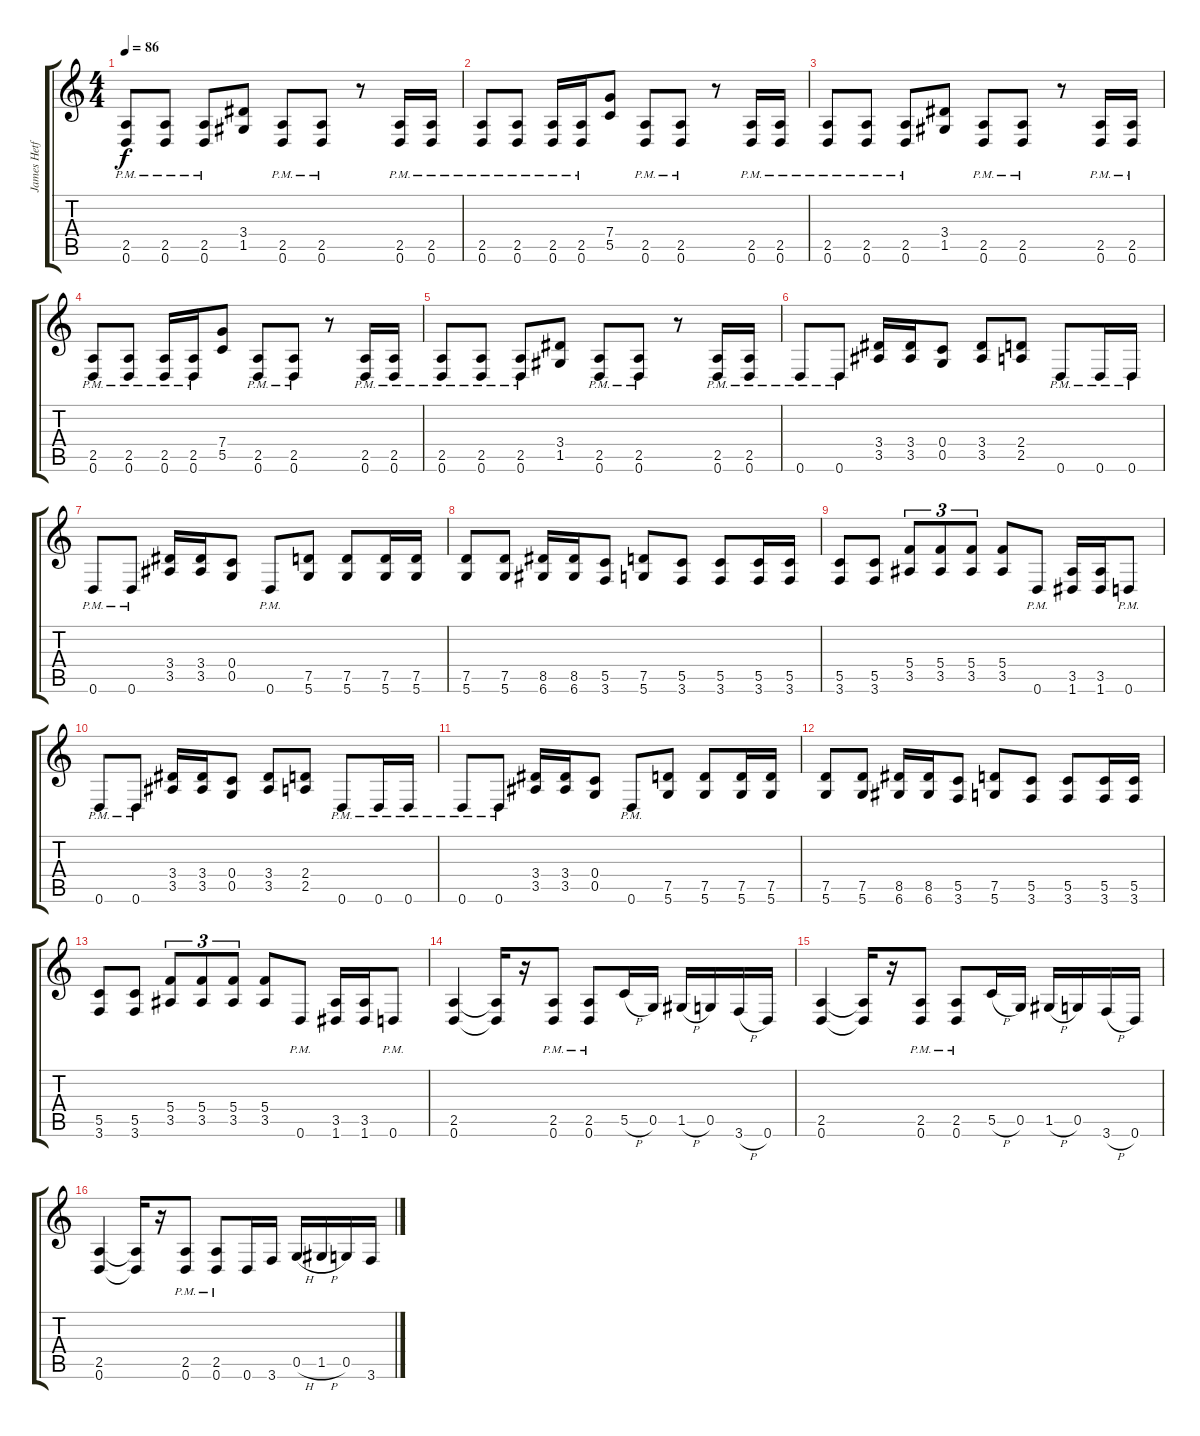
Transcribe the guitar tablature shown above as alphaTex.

\track ("James Hetfield" "James Hetf") {instrument distortionguitar}
\staff {score tabs}
\tuning (D4 A3 F3 C3 G2 D2) {hide}
\ts (4 4)
\tempo 86
\clef g2
\ks c
(2.5{pm} 0.6{pm}).8{dy f} (2.5{pm} 0.6{pm}).8 (2.5{pm} 0.6{pm}).8 (3.4 1.5).8 (2.5{pm} 0.6{pm}).8 (2.5{pm} 0.6{pm}).8 r.8 (2.5{pm} 0.6{pm}).16 (2.5{pm} 0.6{pm}).16 |
(2.5{pm} 0.6{pm}).8 (2.5{pm} 0.6{pm}).8 (2.5{pm} 0.6{pm}).16 (2.5{pm} 0.6{pm}).16 (7.4 5.5).8 (2.5{pm} 0.6{pm}).8 (2.5{pm} 0.6{pm}).8 r.8 (2.5{pm} 0.6{pm}).16 (2.5{pm} 0.6{pm}).16 |
(2.5{pm} 0.6{pm}).8 (2.5{pm} 0.6{pm}).8 (2.5{pm} 0.6{pm}).8 (3.4 1.5).8 (2.5{pm} 0.6{pm}).8 (2.5{pm} 0.6{pm}).8 r.8 (2.5{pm} 0.6{pm}).16 (2.5{pm} 0.6{pm}).16 |
(2.5{pm} 0.6{pm}).8 (2.5{pm} 0.6{pm}).8 (2.5{pm} 0.6{pm}).16 (2.5{pm} 0.6{pm}).16 (7.4 5.5).8 (2.5{pm} 0.6{pm}).8 (2.5{pm} 0.6{pm}).8 r.8 (2.5{pm} 0.6{pm}).16 (2.5{pm} 0.6{pm}).16 |
(2.5{pm} 0.6{pm}).8 (2.5{pm} 0.6{pm}).8 (2.5{pm} 0.6{pm}).8 (3.4 1.5).8 (2.5{pm} 0.6{pm}).8 (2.5{pm} 0.6{pm}).8 r.8 (2.5{pm} 0.6{pm}).16 (2.5{pm} 0.6{pm}).16 |
0.6{pm}.8 0.6{pm}.8 (3.4 3.5).16 (3.4 3.5).16 (0.4 0.5).8 (3.4 3.5).8 (2.4 2.5).8 0.6{pm}.8 0.6{pm}.16 0.6{pm}.16 |
0.6{pm}.8 0.6{pm}.8 (3.4 3.5).16 (3.4 3.5).16 (0.4 0.5).8 0.6{pm}.8 (7.5 5.6).8 (7.5 5.6).8 (7.5 5.6).16 (7.5 5.6).16 |
(7.5 5.6).8 (7.5 5.6).8 (8.5 6.6).16 (8.5 6.6).16 (5.5 3.6).8 (7.5 5.6).8 (5.5 3.6).8 (5.5 3.6).8 (5.5 3.6).16 (5.5 3.6).16 |
(5.5 3.6).8 (5.5 3.6).8 (5.4 3.5).8{tu (3 2)} (5.4 3.5).8{tu (3 2)} (5.4 3.5).8{tu (3 2)} (5.4 3.5).8 0.6{pm}.8 (3.5 1.6).16 (3.5 1.6).16 0.6{pm}.8 |
0.6{pm}.8 0.6{pm}.8 (3.4 3.5).16 (3.4 3.5).16 (0.4 0.5).8 (3.4 3.5).8 (2.4 2.5).8 0.6{pm}.8 0.6{pm}.16 0.6{pm}.16 |
0.6{pm}.8 0.6{pm}.8 (3.4 3.5).16 (3.4 3.5).16 (0.4 0.5).8 0.6{pm}.8 (7.5 5.6).8 (7.5 5.6).8 (7.5 5.6).16 (7.5 5.6).16 |
(7.5 5.6).8 (7.5 5.6).8 (8.5 6.6).16 (8.5 6.6).16 (5.5 3.6).8 (7.5 5.6).8 (5.5 3.6).8 (5.5 3.6).8 (5.5 3.6).16 (5.5 3.6).16 |
(5.5 3.6).8 (5.5 3.6).8 (5.4 3.5).8{tu (3 2)} (5.4 3.5).8{tu (3 2)} (5.4 3.5).8{tu (3 2)} (5.4 3.5).8 0.6{pm}.8 (3.5 1.6).16 (3.5 1.6).16 0.6{pm}.8 |
(2.5 0.6).4 (2.5{t} 0.6{t}).16 r.16 (2.5{pm} 0.6{pm}).8 (2.5{pm} 0.6{pm}).8 5.5{h}.16 0.5.16 1.5{h}.16 0.5.16 3.6{h}.16 0.6.16 |
(2.5 0.6).4 (2.5{t} 0.6{t}).16 r.16 (2.5{pm} 0.6{pm}).8 (2.5{pm} 0.6{pm}).8 5.5{h}.16 0.5.16 1.5{h}.16 0.5.16 3.6{h}.16 0.6.16 |
(2.5 0.6).4 (2.5{t} 0.6{t}).16 r.16 (2.5{pm} 0.6{pm}).8 (2.5{pm} 0.6{pm}).8 0.6.16 3.6.16 0.5{h}.16 1.5{h}.16 0.5.16 3.6.16
